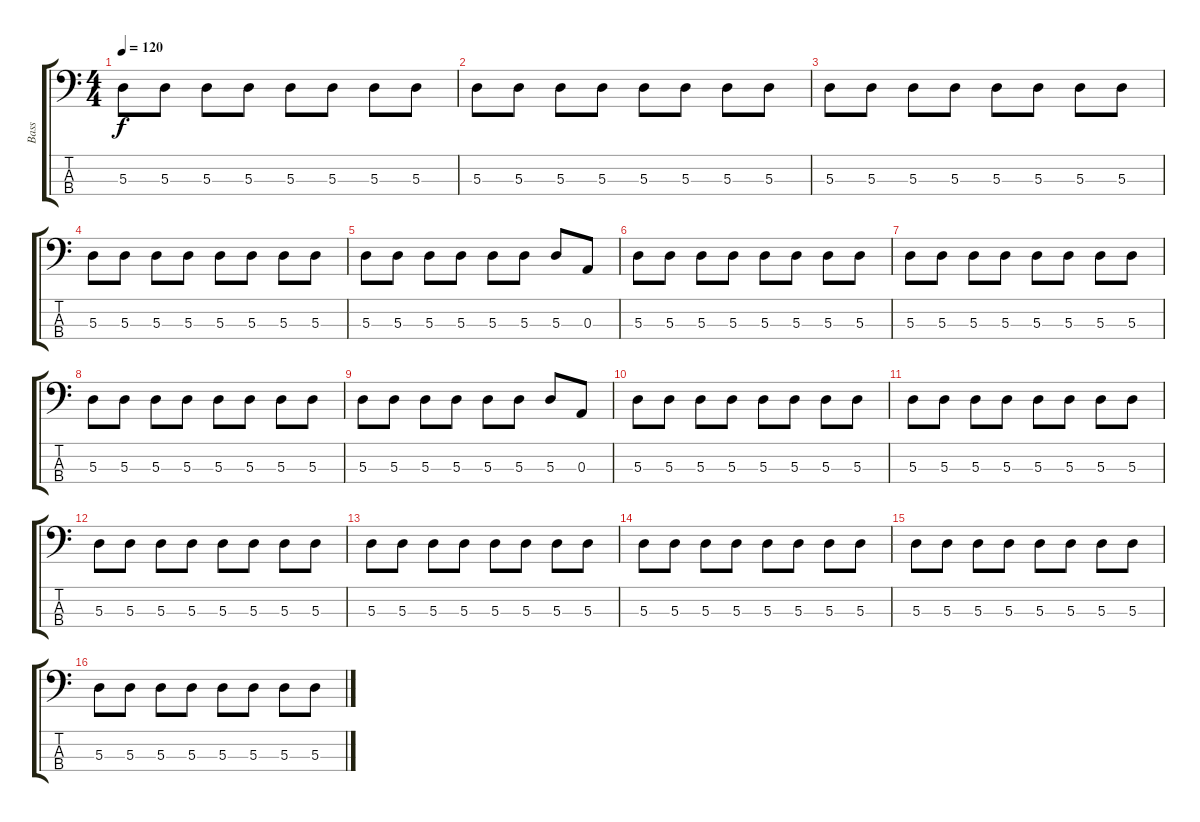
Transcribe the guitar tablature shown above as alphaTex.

\track ("Bass" "Bass") {instrument acousticbass}
\staff {score tabs}
\tuning (G2 D2 A1 E1) {hide}
\ts (4 4)
\tempo 120
\clef f4
\ks c
5.3.8{dy f} 5.3.8 5.3.8 5.3.8 5.3.8 5.3.8 5.3.8 5.3.8 |
5.3.8 5.3.8 5.3.8 5.3.8 5.3.8 5.3.8 5.3.8 5.3.8 |
5.3.8 5.3.8 5.3.8 5.3.8 5.3.8 5.3.8 5.3.8 5.3.8 |
5.3.8 5.3.8 5.3.8 5.3.8 5.3.8 5.3.8 5.3.8 5.3.8 |
5.3.8 5.3.8 5.3.8 5.3.8 5.3.8 5.3.8 5.3.8 0.3.8 |
5.3.8 5.3.8 5.3.8 5.3.8 5.3.8 5.3.8 5.3.8 5.3.8 |
5.3.8 5.3.8 5.3.8 5.3.8 5.3.8 5.3.8 5.3.8 5.3.8 |
5.3.8 5.3.8 5.3.8 5.3.8 5.3.8 5.3.8 5.3.8 5.3.8 |
5.3.8 5.3.8 5.3.8 5.3.8 5.3.8 5.3.8 5.3.8 0.3.8 |
5.3.8 5.3.8 5.3.8 5.3.8 5.3.8 5.3.8 5.3.8 5.3.8 |
5.3.8 5.3.8 5.3.8 5.3.8 5.3.8 5.3.8 5.3.8 5.3.8 |
5.3.8 5.3.8 5.3.8 5.3.8 5.3.8 5.3.8 5.3.8 5.3.8 |
5.3.8 5.3.8 5.3.8 5.3.8 5.3.8 5.3.8 5.3.8 5.3.8 |
5.3.8 5.3.8 5.3.8 5.3.8 5.3.8 5.3.8 5.3.8 5.3.8 |
5.3.8 5.3.8 5.3.8 5.3.8 5.3.8 5.3.8 5.3.8 5.3.8 |
5.3.8 5.3.8 5.3.8 5.3.8 5.3.8 5.3.8 5.3.8 5.3.8
